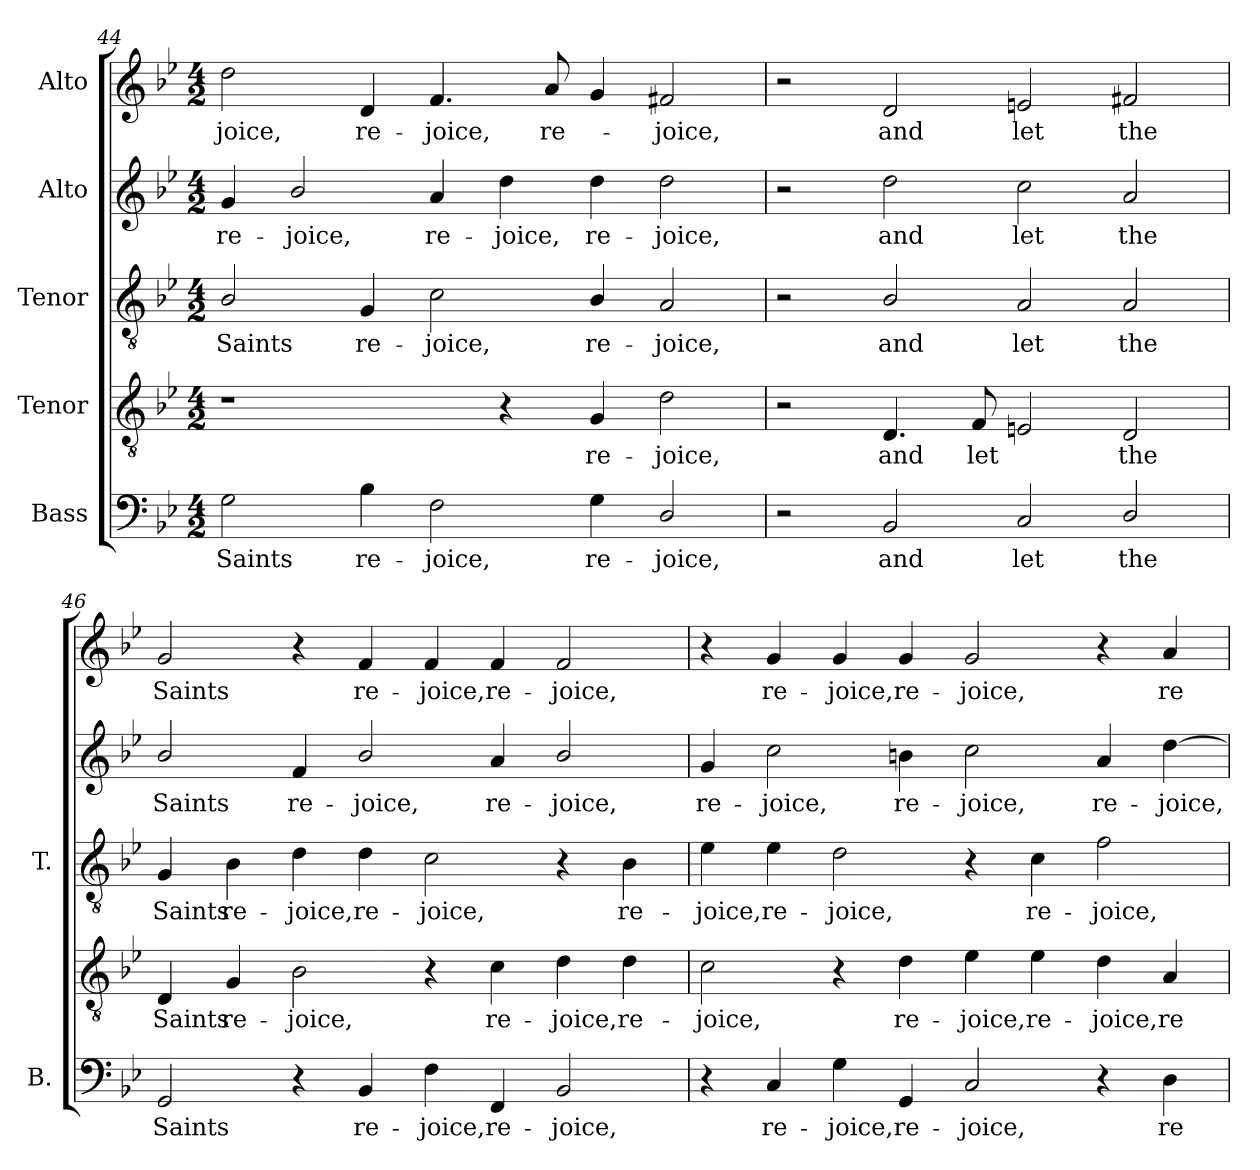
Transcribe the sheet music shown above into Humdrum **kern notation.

**kern	**text	**kern	**text	**kern	**text	**kern	**text	**kern	**text
*part5	*part5	*part4	*part4	*part3	*part3	*part2	*part2	*part1	*part1
*staff5	*staff5	*staff4	*staff4	*staff3	*staff3	*staff2	*staff2	*staff1	*staff1
*I"Bass	*	*I"Tenor	*	*I"Tenor	*	*I"Alto	*	*I"Alto	*
*I'B.	*	*	*	*I'T.	*	*	*	*	*
*clefF4	*	*clefGv2	*	*clefGv2	*	*clefG2	*	*clefG2	*
*	*	*ITrd7c12	*	*ITrd7c12	*	*	*	*	*
*k[b-e-]	*	*k[b-e-]	*	*k[b-e-]	*	*k[b-e-]	*	*k[b-e-]	*
*B-:	*	*B-:	*	*B-:	*	*B-:	*	*B-:	*
*M4/2	*	*M4/2	*	*M4/2	*	*M4/2	*	*M4/2	*
=44	=44	=44	=44	=44	=44	=44	=44	=44	=44
!	!LO:LY:b:color=#000000	!	!	!	!	!	!	!	!
!	!	!	!	!	!LO:LY:b:color=#000000	!	!	!	!
!	!	!	!	!	!	!	!LO:LY:b:color=#000000	!	!
!	!	!	!	!	!	!	!	!	!LO:LY:b:color=#000000
2Gi\	Saints	1r	.	2BB-i/	Saints	4gi/	re-	2ddi\	-joice,
!	!	!	!	!	!	!	!LO:LY:b:color=#000000	!	!
.	.	.	.	.	.	2b-i/	-joice,	.	.
!	!LO:LY:b:color=#000000	!	!	!	!	!	!	!	!
!	!	!	!	!	!LO:LY:b:color=#000000	!	!	!	!
!	!	!	!	!	!	!	!	!	!LO:LY:b:color=#000000
4B-i\	re-	.	.	4GGi/	re-	.	.	4di/	re-
!	!LO:LY:b:color=#000000	!	!	!	!	!	!	!	!
!	!	!	!	!	!LO:LY:b:color=#000000	!	!	!	!
!	!	!	!	!	!	!	!LO:LY:b:color=#000000	!	!
!	!	!	!	!	!	!	!	!	!LO:LY:b:color=#000000
2Fi\	-joice,	.	.	2Ci\	-joice,	4ai/	re-	4.fi/	-joice,
!	!	!	!	!	!	!	!LO:LY:b:color=#000000	!	!
.	.	4r	.	.	.	4ddi\	-joice,	.	.
!	!	!	!	!	!	!	!	!	!LO:LY:b:color=#000000
.	.	.	.	.	.	.	.	8ai/	re-
!	!LO:LY:b:color=#000000	!	!	!	!	!	!	!	!
!	!	!	!LO:LY:b:color=#000000	!	!	!	!	!	!
!	!	!	!	!	!LO:LY:b:color=#000000	!	!	!	!
!	!	!	!	!	!	!	!LO:LY:b:color=#000000	!	!
4Gi\	re-	4GGi/	re-	4BB-i/	re-	4ddi\	re-	4gi/	.
!	!LO:LY:b:color=#000000	!	!	!	!	!	!	!	!
!	!	!	!LO:LY:b:color=#000000	!	!	!	!	!	!
!	!	!	!	!	!LO:LY:b:color=#000000	!	!	!	!
!	!	!	!	!	!	!	!LO:LY:b:color=#000000	!	!
!	!	!	!	!	!	!	!	!	!LO:LY:b:color=#000000
2Di/	-joice,	2Di\	-joice,	2AAi/	-joice,	2ddi\	-joice,	2f#Xi/	-joice,
=45	=45	=45	=45	=45	=45	=45	=45	=45	=45
2r	.	2r	.	2r	.	2r	.	2r	.
!	!LO:LY:b:color=#000000	!	!	!	!	!	!	!	!
!	!	!	!LO:LY:b:color=#000000	!	!	!	!	!	!
!	!	!	!	!	!LO:LY:b:color=#000000	!	!	!	!
!	!	!	!	!	!	!	!LO:LY:b:color=#000000	!	!
!	!	!	!	!	!	!	!	!	!LO:LY:b:color=#000000
2BB-i/	and	4.DDi/	and	2BB-i/	and	2ddi\	and	2di/	and
!	!	!	!LO:LY:b:color=#000000	!	!	!	!	!	!
.	.	8FFi/	let	.	.	.	.	.	.
!	!LO:LY:b:color=#000000	!	!	!	!	!	!	!	!
!	!	!	!	!	!LO:LY:b:color=#000000	!	!	!	!
!	!	!	!	!	!	!	!LO:LY:b:color=#000000	!	!
!	!	!	!	!	!	!	!	!	!LO:LY:b:color=#000000
2Ci/	let	2EEni/	.	2AAi/	let	2cci\	let	2eni/	let
!	!LO:LY:b:color=#000000	!	!	!	!	!	!	!	!
!	!	!	!LO:LY:b:color=#000000	!	!	!	!	!	!
!	!	!	!	!	!LO:LY:b:color=#000000	!	!	!	!
!	!	!	!	!	!	!	!LO:LY:b:color=#000000	!	!
!	!	!	!	!	!	!	!	!	!LO:LY:b:color=#000000
2Di/	the	2DDi/	the	2AAi/	the	2ai/	the	2f#Xi/	the
!!LO:PB:g=z
=46	=46	=46	=46	=46	=46	=46	=46	=46	=46
!	!LO:LY:b:color=#000000	!	!	!	!	!	!	!	!
!	!	!	!LO:LY:b:color=#000000	!	!	!	!	!	!
!	!	!	!	!	!LO:LY:b:color=#000000	!	!	!	!
!	!	!	!	!	!	!	!LO:LY:b:color=#000000	!	!
!	!	!	!	!	!	!	!	!	!LO:LY:b:color=#000000
2GGi/	Saints	4DDi/	Saints	4GGi/	Saints	2b-i/	Saints	2gi/	Saints
!	!	!	!LO:LY:b:color=#000000	!	!	!	!	!	!
!	!	!	!	!	!LO:LY:b:color=#000000	!	!	!	!
.	.	4GGi/	re-	4BB-i\	re-	.	.	.	.
!	!	!	!LO:LY:b:color=#000000	!	!	!	!	!	!
!	!	!	!	!	!LO:LY:b:color=#000000	!	!	!	!
!	!	!	!	!	!	!	!LO:LY:b:color=#000000	!	!
4r	.	2BB-i\	-joice,	4Di\	-joice,	4fi/	re-	4r	.
!	!LO:LY:b:color=#000000	!	!	!	!	!	!	!	!
!	!	!	!	!	!LO:LY:b:color=#000000	!	!	!	!
!	!	!	!	!	!	!	!LO:LY:b:color=#000000	!	!
!	!	!	!	!	!	!	!	!	!LO:LY:b:color=#000000
4BB-i/	re-	.	.	4Di\	re-	2b-i/	-joice,	4fi/	re-
!	!LO:LY:b:color=#000000	!	!	!	!	!	!	!	!
!	!	!	!	!	!LO:LY:b:color=#000000	!	!	!	!
!	!	!	!	!	!	!	!	!	!LO:LY:b:color=#000000
4Fi\	-joice,	4r	.	2Ci\	-joice,	.	.	4fi/	-joice,
!	!LO:LY:b:color=#000000	!	!	!	!	!	!	!	!
!	!	!	!LO:LY:b:color=#000000	!	!	!	!	!	!
!	!	!	!	!	!	!	!LO:LY:b:color=#000000	!	!
!	!	!	!	!	!	!	!	!	!LO:LY:b:color=#000000
4FFi/	re-	4Ci\	re-	.	.	4ai/	re-	4fi/	re-
!	!LO:LY:b:color=#000000	!	!	!	!	!	!	!	!
!	!	!	!LO:LY:b:color=#000000	!	!	!	!	!	!
!	!	!	!	!	!	!	!LO:LY:b:color=#000000	!	!
!	!	!	!	!	!	!	!	!	!LO:LY:b:color=#000000
2BB-i/	-joice,	4Di\	-joice,	4r	.	2b-i/	-joice,	2fi/	-joice,
!	!	!	!LO:LY:b:color=#000000	!	!	!	!	!	!
!	!	!	!	!	!LO:LY:b:color=#000000	!	!	!	!
.	.	4Di\	re-	4BB-i\	re-	.	.	.	.
=47	=47	=47	=47	=47	=47	=47	=47	=47	=47
!	!	!	!LO:LY:b:color=#000000	!	!	!	!	!	!
!	!	!	!	!	!LO:LY:b:color=#000000	!	!	!	!
!	!	!	!	!	!	!	!LO:LY:b:color=#000000	!	!
4r	.	2Ci\	-joice,	4E-i\	-joice,	4gi/	re-	4r	.
!	!LO:LY:b:color=#000000	!	!	!	!	!	!	!	!
!	!	!	!	!	!LO:LY:b:color=#000000	!	!	!	!
!	!	!	!	!	!	!	!LO:LY:b:color=#000000	!	!
!	!	!	!	!	!	!	!	!	!LO:LY:b:color=#000000
4Ci/	re-	.	.	4E-i\	re-	2cci\	-joice,	4gi/	re-
!	!LO:LY:b:color=#000000	!	!	!	!	!	!	!	!
!	!	!	!	!	!LO:LY:b:color=#000000	!	!	!	!
!	!	!	!	!	!	!	!	!	!LO:LY:b:color=#000000
4Gi\	-joice,	4r	.	2Di\	-joice,	.	.	4gi/	-joice,
!	!LO:LY:b:color=#000000	!	!	!	!	!	!	!	!
!	!	!	!LO:LY:b:color=#000000	!	!	!	!	!	!
!	!	!	!	!	!	!	!LO:LY:b:color=#000000	!	!
!	!	!	!	!	!	!	!	!	!LO:LY:b:color=#000000
4GGi/	re-	4Di\	re-	.	.	4bni\	re-	4gi/	re-
!	!LO:LY:b:color=#000000	!	!	!	!	!	!	!	!
!	!	!	!LO:LY:b:color=#000000	!	!	!	!	!	!
!	!	!	!	!	!	!	!LO:LY:b:color=#000000	!	!
!	!	!	!	!	!	!	!	!	!LO:LY:b:color=#000000
2Ci/	-joice,	4E-i\	-joice,	4r	.	2cci\	-joice,	2gi/	-joice,
!	!	!	!LO:LY:b:color=#000000	!	!	!	!	!	!
!	!	!	!	!	!LO:LY:b:color=#000000	!	!	!	!
.	.	4E-i\	re-	4Ci\	re-	.	.	.	.
!	!	!	!LO:LY:b:color=#000000	!	!	!	!	!	!
!	!	!	!	!	!LO:LY:b:color=#000000	!	!	!	!
!	!	!	!	!	!	!	!LO:LY:b:color=#000000	!	!
4r	.	4Di\	-joice,	2Fi\	-joice,	4ai/	re-	4r	.
!	!LO:LY:b:color=#000000	!	!	!	!	!	!	!	!
!	!	!	!LO:LY:b:color=#000000	!	!	!	!	!	!
!	!	!	!	!	!	!	!LO:LY:b:color=#000000	!	!
!	!	!	!	!	!	!	!	!	!LO:LY:b:color=#000000
4Di\	re-	4AAi/	re-	.	.	[4ddi\	-joice,	4ai/	re-
=	=	=	=	=	=	=	=	=	=
*-	*-	*-	*-	*-	*-	*-	*-	*-	*-
